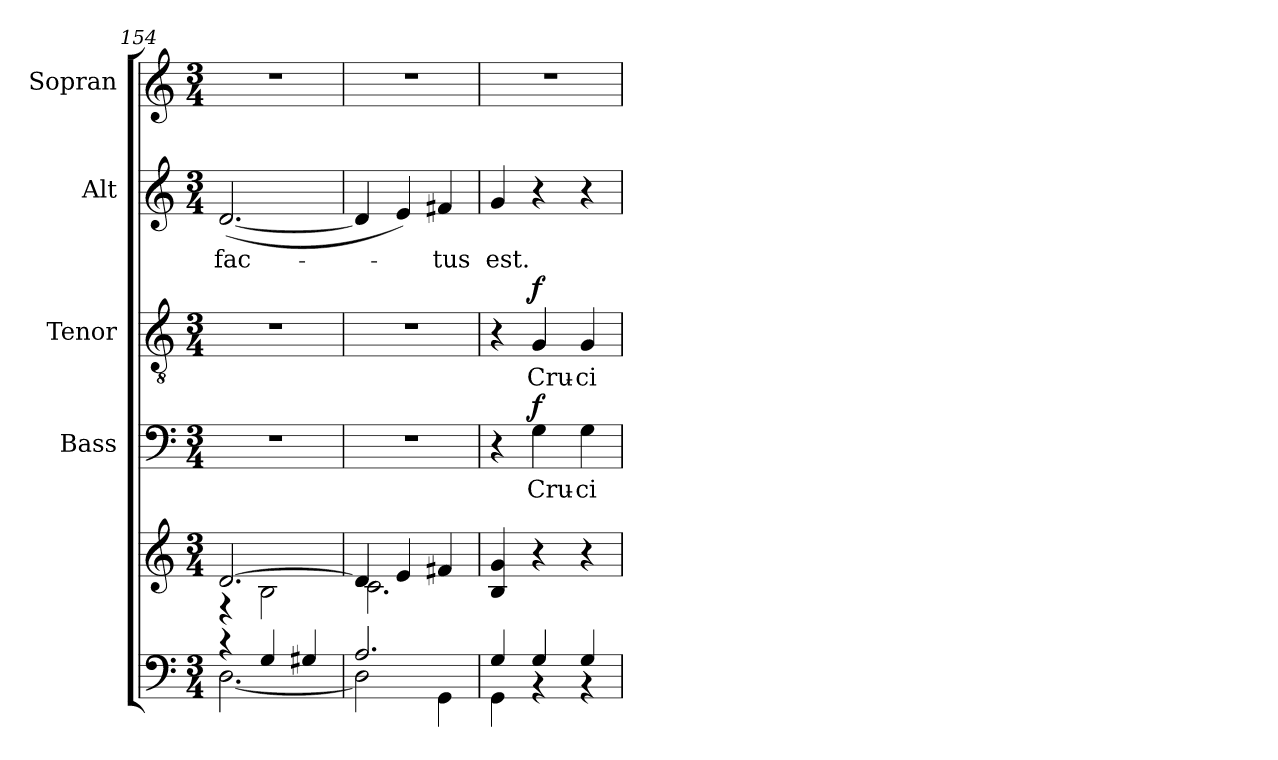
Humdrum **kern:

**kern	**kern	**kern	**text	**dynam	**kern	**text	**dynam	**kern	**text	**kern
*part5	*part5	*part4	*part4	*part4	*part3	*part3	*part3	*part2	*part2	*part1
*staff6	*staff5	*staff4	*staff4	*staff4	*staff3	*staff3	*staff3	*staff2	*staff2	*staff1
*	*	*I"Bass	*	*	*I"Tenor	*	*	*I"Alt	*	*I"Sopran
*	*	*I'B.	*	*	*I'T.	*	*	*I'A.	*	*I'S.
*clefF4	*clefG2	*clefF4	*	*	*clefGv2	*	*	*clefG2	*	*clefG2
*k[]	*k[]	*k[]	*	*	*k[]	*	*	*k[]	*	*k[]
*C:	*C:	*C:	*	*	*C:	*	*	*C:	*	*C:
*M3/4	*M3/4	*M3/4	*	*	*M3/4	*	*	*M3/4	*	*M3/4
=154	=154	=154	=154	=154	=154	=154	=154	=154	=154	=154
*^	*^	*	*	*	*	*	*	*	*	*
!	!	!	!	!	!	!	!	!	!	!	!LO:LY:b	!
4rc	[<2.D\	[>2.d/	4rF	2.r	.	.	2.r	.	.	(<[2.d/	fac-	2.r
4G/	.	.	2B\	.	.	.	.	.	.	.	.	.
4G#X/	.	.	.	.	.	.	.	.	.	.	.	.
=155	=155	=155	=155	=155	=155	=155	=155	=155	=155	=155	=155	=155
2.A/	2D\]	4d/]	2.c\	2.r	.	.	2.r	.	.	4d/]	.	2.r
.	.	4e/	.	.	.	.	.	.	.	4e/)	.	.
!	!	!	!	!	!	!	!	!	!	!	!LO:LY:b	!
.	4GG\	4f#X/	.	.	.	.	.	.	.	4f#X/	-tus	.
*	*	*v	*v	*	*	*	*	*	*	*	*	*
!!LO:LB:g=z
=156	=156	=156	=156	=156	=156	=156	=156	=156	=156	=156	=156
!	!	!	!	!	!	!	!	!	!	!LO:LY:b	!
4G/	4GG\	4B/ 4g/	4r	.	.	4r	.	.	4g/	est.	2.r
!	!	!	!	!LO:LY:b	!LO:DY:a	!	!LO:LY:b	!LO:DY:a	!	!	!
4G/	4rAA	4r	4G\	Cru-	f	4G/	Cru-	f	4r	.	.
!	!	!	!	!LO:LY:b	!	!	!LO:LY:b	!	!	!	!
4G/	4rAA	4r	4G\	-ci-	.	4G/	-ci-	.	4r	.	.
*v	*v	*	*	*	*	*	*	*	*	*	*
=	=	=	=	=	=	=	=	=	=	=
*-	*-	*-	*-	*-	*-	*-	*-	*-	*-	*-
